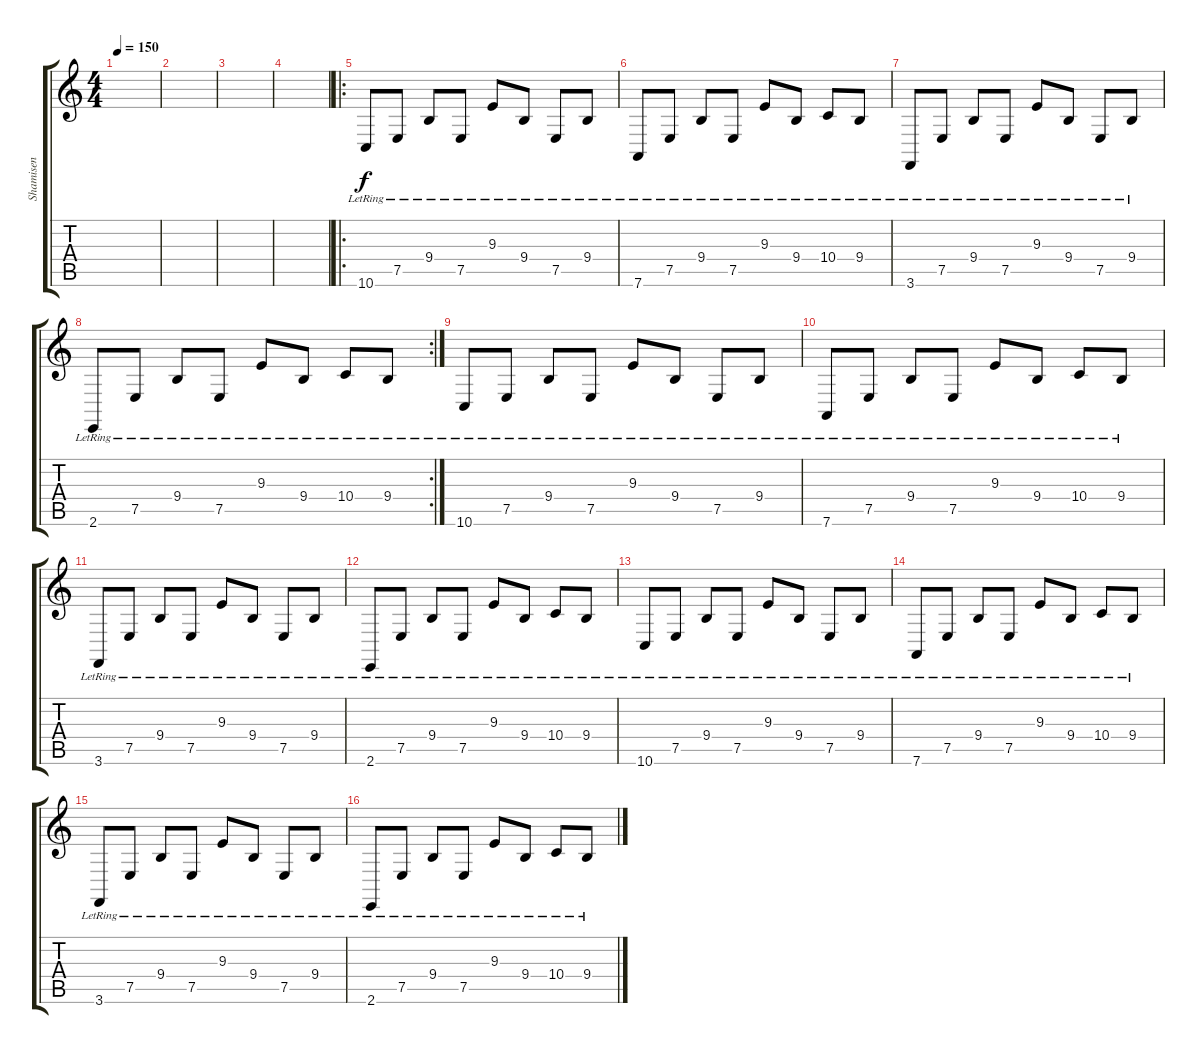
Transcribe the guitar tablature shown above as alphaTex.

\track ("Shamisen" "Shamisen") {instrument shamisen}
\staff {score tabs}
\tuning (E4 B3 G3 D3 A2 D2) {hide}
\ts (4 4)
\tempo 150
\clef g2
\ks c
|
|
|
|
\ro
10.6{lr}.8{volume 10} 7.5{lr}.8 9.4{lr}.8 7.5{lr}.8 9.3{lr}.8 9.4{lr}.8 7.5{lr}.8 9.4{lr}.8 |
7.6{lr}.8 7.5{lr}.8 9.4{lr}.8 7.5{lr}.8 9.3{lr}.8 9.4{lr}.8 10.4{lr}.8 9.4{lr}.8 |
3.6{lr}.8 7.5{lr}.8 9.4{lr}.8 7.5{lr}.8 9.3{lr}.8 9.4{lr}.8 7.5{lr}.8 9.4{lr}.8 |
\rc 2
2.6{lr}.8 7.5{lr}.8 9.4{lr}.8 7.5{lr}.8 9.3{lr}.8 9.4{lr}.8 10.4{lr}.8 9.4{lr}.8 |
10.6{lr}.8 7.5{lr}.8 9.4{lr}.8 7.5{lr}.8 9.3{lr}.8 9.4{lr}.8 7.5{lr}.8 9.4{lr}.8 |
7.6{lr}.8 7.5{lr}.8 9.4{lr}.8 7.5{lr}.8 9.3{lr}.8 9.4{lr}.8 10.4{lr}.8 9.4{lr}.8 |
3.6{lr}.8 7.5{lr}.8 9.4{lr}.8 7.5{lr}.8 9.3{lr}.8 9.4{lr}.8 7.5{lr}.8 9.4{lr}.8 |
2.6{lr}.8 7.5{lr}.8 9.4{lr}.8 7.5{lr}.8 9.3{lr}.8 9.4{lr}.8 10.4{lr}.8 9.4{lr}.8 |
10.6{lr}.8 7.5{lr}.8 9.4{lr}.8 7.5{lr}.8 9.3{lr}.8 9.4{lr}.8 7.5{lr}.8 9.4{lr}.8 |
7.6{lr}.8 7.5{lr}.8 9.4{lr}.8 7.5{lr}.8 9.3{lr}.8 9.4{lr}.8 10.4{lr}.8 9.4{lr}.8 |
3.6{lr}.8 7.5{lr}.8 9.4{lr}.8 7.5{lr}.8 9.3{lr}.8 9.4{lr}.8 7.5{lr}.8 9.4{lr}.8 |
2.6{lr}.8 7.5{lr}.8 9.4{lr}.8 7.5{lr}.8 9.3{lr}.8 9.4{lr}.8 10.4{lr}.8 9.4{lr}.8
